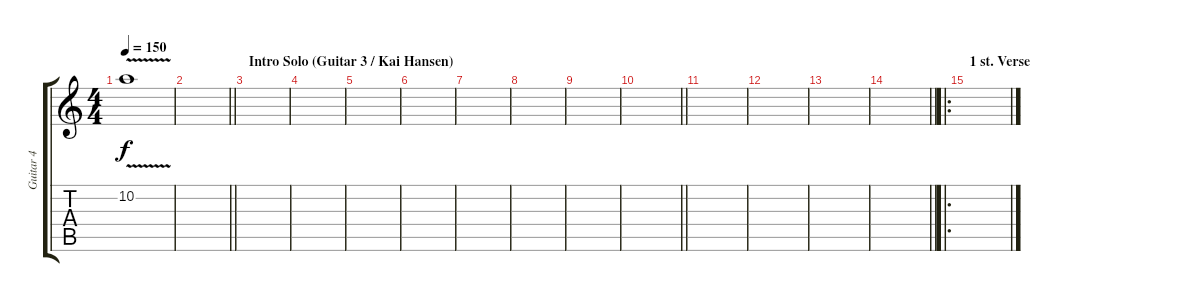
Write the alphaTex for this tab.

\track ("Guitar 4" "Guitar 4") {instrument overdrivenguitar}
\staff {score tabs}
\tuning (E4 B3 G3 D3 A2 E2) {hide}
\ts (4 4)
\tempo 150
\clef g2
\ks c
10.2{v}.1{dy f} |
\barLineRight lightlight
|
\section ("" "Intro Solo (Guitar 3 / Kai Hansen)")
|
|
|
|
|
|
|
\barLineRight lightlight
|
|
|
|
\barLineRight lightlight
|
\ro
\section ("" "1 st. Verse")
